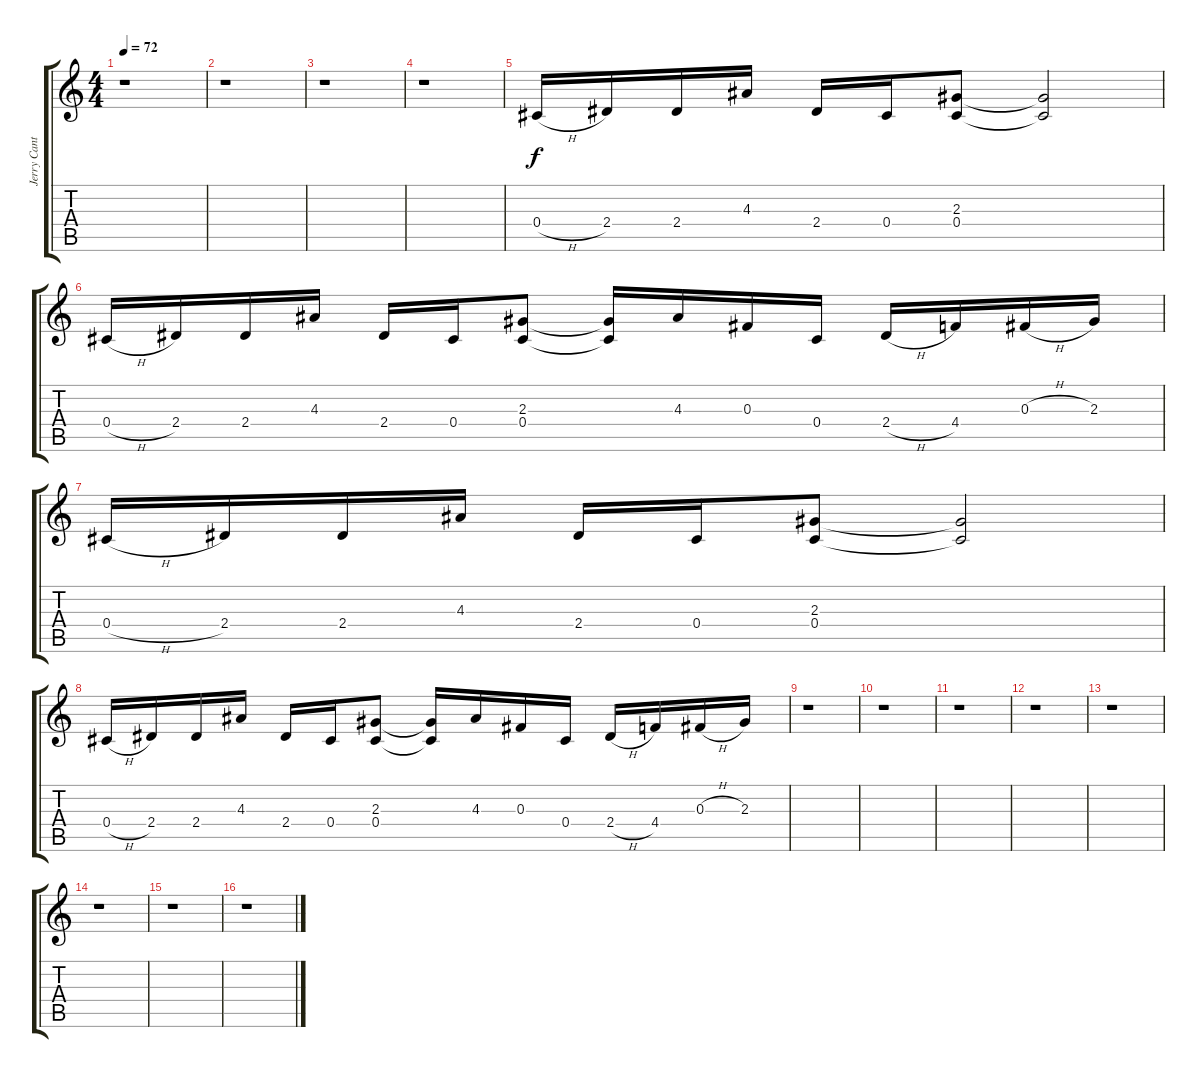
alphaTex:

\track ("Jerry Cantrell - Guitar 1 - Clean" "Jerry Cant") {instrument electricguitarclean}
\staff {score tabs}
\tuning (Eb4 Bb3 Gb3 Db3 Ab2 Eb2) {hide}
\ts (4 4)
\tempo 72
\clef g2
\ks c
r.1{dy f} |
r.1 |
r.1 |
r.1 |
0.4{h}.16 2.4.16 2.4.16 4.3.16 2.4.16 0.4.16 (2.3 0.4).8 (2.3{t} 0.4{t}).2 |
0.4{h}.16 2.4.16 2.4.16 4.3.16 2.4.16 0.4.16 (2.3 0.4).8 (2.3{t} 0.4{t}).16 4.3.16 0.3.16 0.4.16 2.4{h}.16 4.4.16 0.3{h}.16 2.3.16 |
0.4{h}.16 2.4.16 2.4.16 4.3.16 2.4.16 0.4.16 (2.3 0.4).8 (2.3{t} 0.4{t}).2 |
0.4{h}.16 2.4.16 2.4.16 4.3.16 2.4.16 0.4.16 (2.3 0.4).8 (2.3{t} 0.4{t}).16 4.3.16 0.3.16 0.4.16 2.4{h}.16 4.4.16 0.3{h}.16 2.3.16 |
r.1 |
r.1 |
r.1 |
r.1 |
r.1 |
r.1 |
r.1 |
r.1
